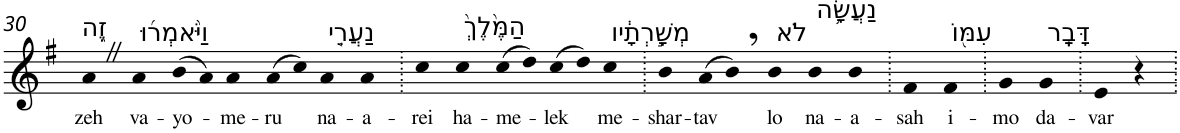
**kern	**text
*part1	*part1
*staff1	*staff1
*I"Piano	*
*I'Pno	*
!!LO:PB:g=z
*clefG2	*
*k[f#]	*
*G:	*
=30	=30
!LO:TX:a:t=זֶ֑ה	!
!	!LO:LY:b
4aZ	zeh
!LO:TX:a:t=וַיֹּ֨אמְר֜וּ	!
!	!LO:LY:b
4a	va-
!	!LO:LY:b
(>8b	-yo-
8a)	.
!	!LO:LY:b
4a	-me-
!	!LO:LY:b
(>8a	-ru
8cc)	.
!LO:TX:a:t=נַעֲרֵ֤י	!
!	!LO:LY:b
4a	na-
!	!LO:LY:b
4a	-a-
=31.	=31.
!	!LO:LY:b
4cc	-rei
!LO:TX:a:t=הַמֶּ֙לֶךְ֙	!
!	!LO:LY:b
4cc	ha-
!	!LO:LY:b
(>8cc	-me-
8dd)	.
!	!LO:LY:b
(>8cc	-lek
8dd)	.
!LO:TX:a:t=מְשָׁ֣רְתָ֔יו	!
!	!LO:LY:b
4cc	me-
=32.	=32.
!	!LO:LY:b
4b	-shar-
!	!LO:LY:b
(>8a	-tav
8b,)	.
!LO:TX:a:t=לֹא	!
!	!LO:LY:b
4b	lo
!LO:TX:a:t=נַעֲשָׂ֥ה	!
!	!LO:LY:b
4b	na-
!	!LO:LY:b
4b	-a-
=33.	=33.
!	!LO:LY:b
4f#	-sah
!LO:TX:a:t=עִמּ֖וֹ	!
!	!LO:LY:b
4f#	i-
=34.	=34.
!	!LO:LY:b
4g	-mo
!LO:TX:a:t=דָּבָֽר	!
!	!LO:LY:b
4g	da-
=35.	=35.
!	!LO:LY:b
4e	-var
4r	.
=.	=.
*-	*-
